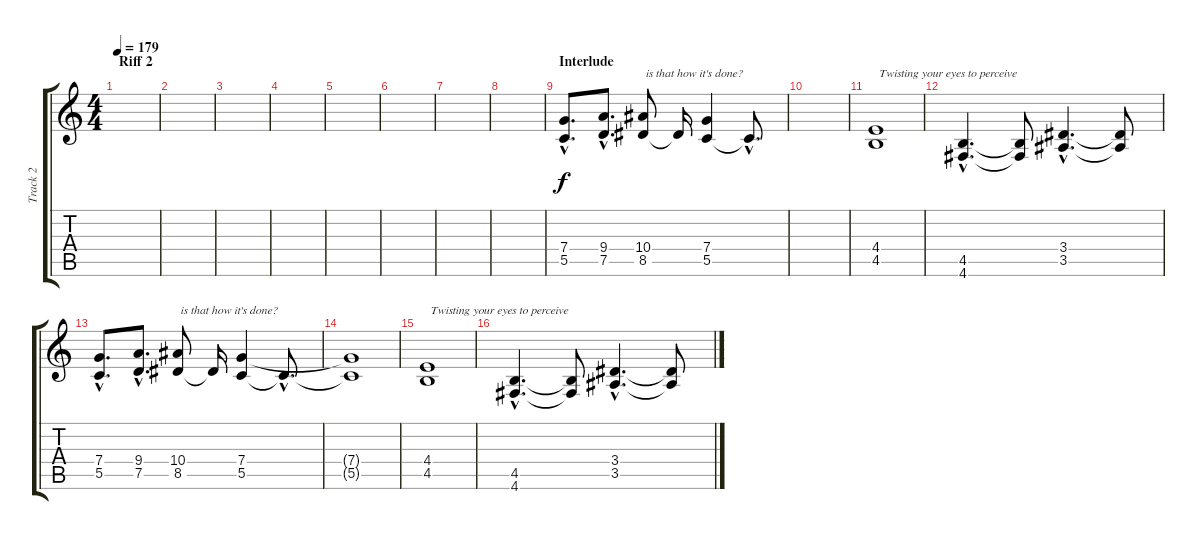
\track ("Track 2" "Track 2") {instrument distortionguitar}
\staff {score tabs}
\tuning (D4 A3 F3 C3 G2 D2) {hide}
\ts (4 4)
\section ("" "Riff 2")
\tempo 179
\clef g2
\ks c
|
|
|
|
|
|
|
|
\section ("" "Interlude")
(7.4{hac} 5.5{hac}).8{d} (9.4{hac} 7.5{hac}).8{d} (10.4 8.5).8{txt " is that how it's done?"} 8.5{t}.16 (7.4 5.5).4 5.5{hac t}.8{d} |
|
(4.4 4.5).1{txt " Twisting your eyes to perceive"} |
(4.5{hac} 4.6{hac}).4{d} (4.5{t} 4.6{t}).8 (3.4{hac} 3.5{hac}).4{d} (3.4{t} 3.5{t}).8 |
(7.4{hac} 5.5{hac}).8{d} (9.4{hac} 7.5{hac}).8{d} (10.4 8.5).8{txt " is that how it's done?"} 8.5{t}.16 (7.4 5.5).4 5.5{hac t}.8{d} |
(7.4{t} 5.5{t}).1 |
(4.4 4.5).1{txt " Twisting your eyes to perceive"} |
(4.5{hac} 4.6{hac}).4{d} (4.5{t} 4.6{t}).8 (3.4{hac} 3.5{hac}).4{d} (3.4{t} 3.5{t}).8
